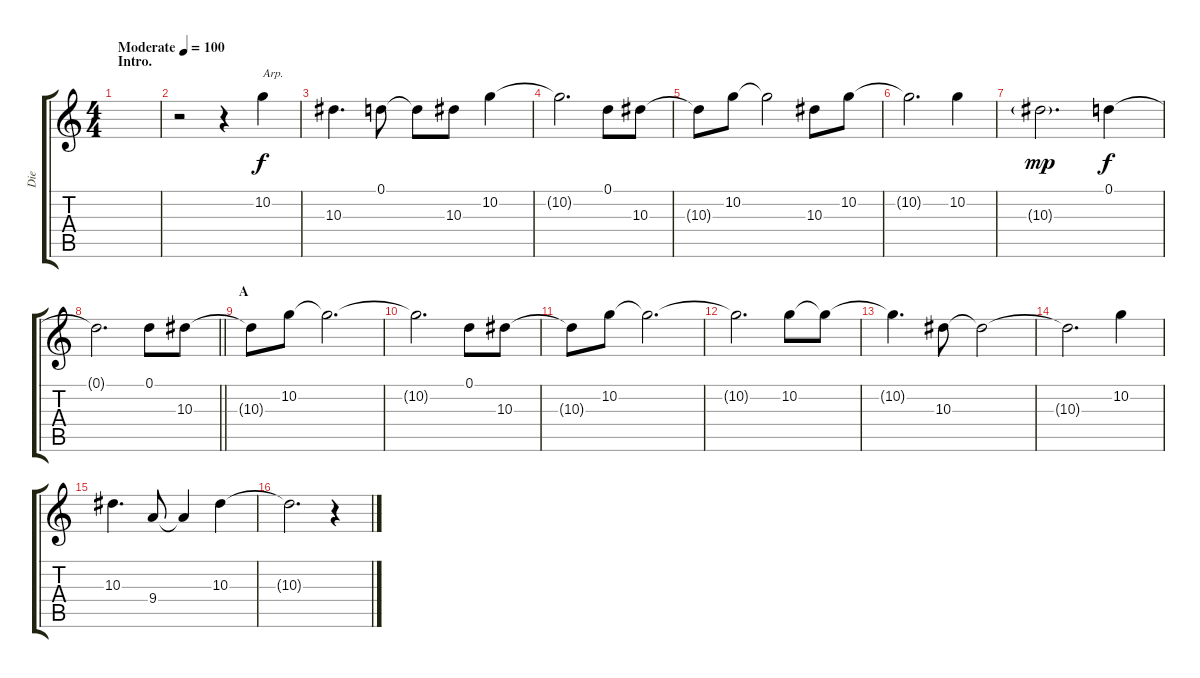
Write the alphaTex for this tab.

\track ("Die" "Die") {instrument acousticguitarsteel}
\staff {score tabs}
\tuning (D4 A3 F3 C3 G2 D2) {hide}
\ts (4 4)
\section ("" "Intro.")
\tempo (100 "Moderate")
\clef g2
\ks c
|
r.2 r.4 10.2.4{txt "Arp."} |
10.3.4{d} 0.1.8 0.1{t}.8 10.3.8 10.2.4 |
10.2{t}.2{d} 0.1.8 10.3.8 |
10.3{t}.8 10.2.8 10.2{t}.2 10.3.8 10.2.8 |
10.2{t}.2{d} 10.2.4 |
10.3{g}.2{d dy mp} 0.1.4{dy f} |
\barLineRight lightlight
0.1{t}.2{d} 0.1.8 10.3.8 |
\section ("" "A")
10.3{t}.8 10.2.8 10.2{t}.2{d} |
10.2{t}.2{d} 0.1.8 10.3.8 |
10.3{t}.8 10.2.8 10.2{t}.2{d} |
10.2{t}.2{d} 10.2.8 10.2{t}.8 |
10.2{t}.4{d} 10.3.8 10.3{t}.2 |
10.3{t}.2{d} 10.2.4 |
10.3.4{d} 9.4.8 9.4{t}.4 10.3.4 |
10.3{t}.2{d} r.4
